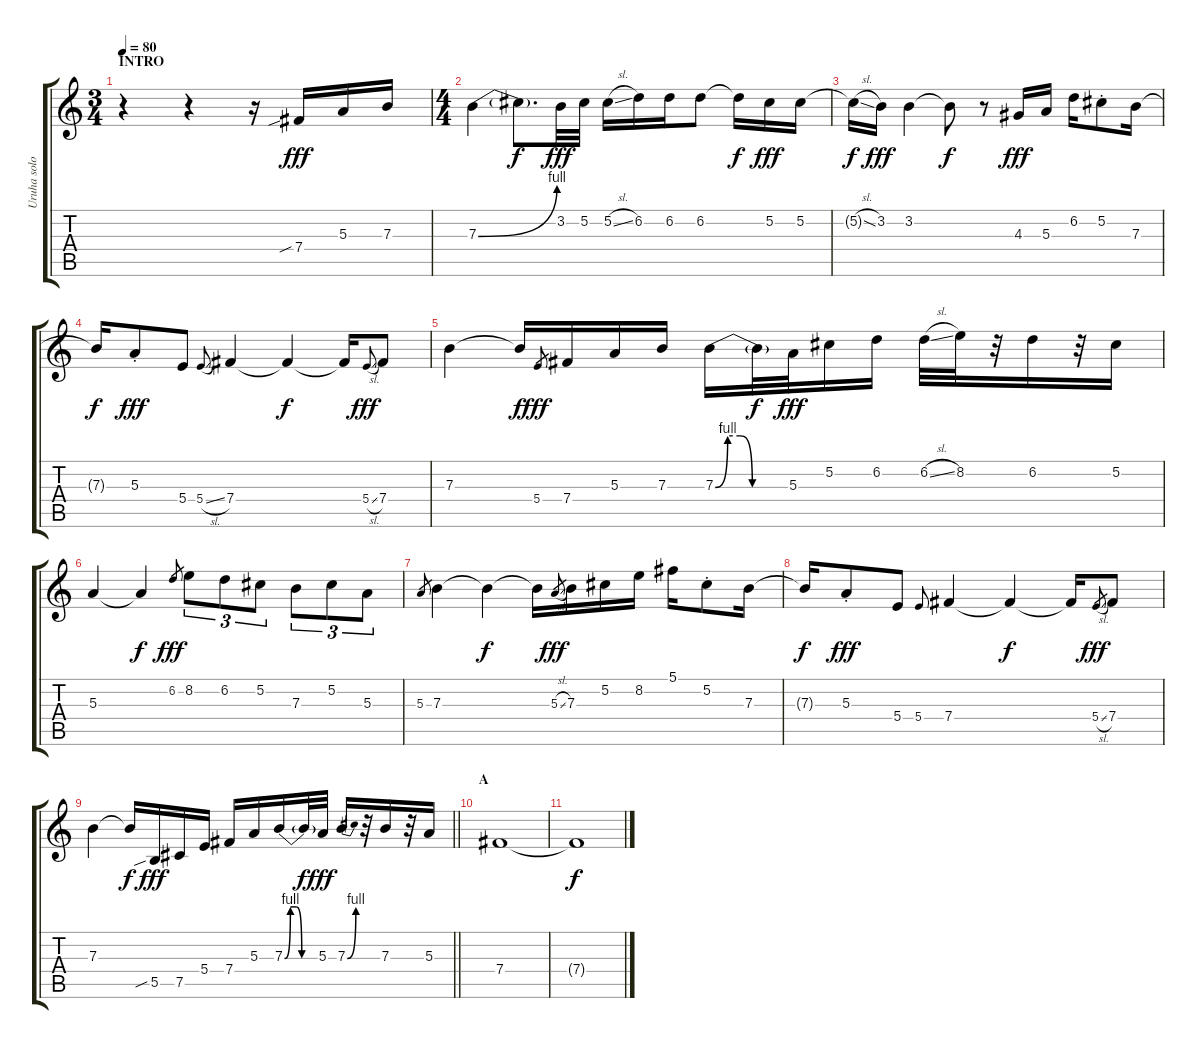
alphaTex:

\track ("Uruha solo" "Uruha solo") {instrument distortionguitar}
\staff {score tabs}
\tuning (Db4 Ab3 E3 B2 Gb2 B1) {hide}
\ts (3 4)
\section ("" "INTRO")
\tempo 80
\clef g2
\ks c
r.4{dy fff volume 16 balance 8 instrument electricguitarclean} r.4 r.16 7.4{sib}.16{beam merge} 5.3.16 7.3.16 |
\ts (4 4)
7.3{be (bend 0 0 60 4)}.4 7.3{t}.8{d dy f} 3.2.32{dy fff} 5.2.32 5.2{sl}.16 6.2.16 6.2.16 6.2.8 6.2{t}.16{dy f} 5.2.16{dy fff} 5.2.16 |
5.2{sl t}.16{dy f} 3.2.16{dy fff} 3.2.4 3.2{t}.8{dy f} r.8 4.3.16{dy fff} 5.3.16 6.2.16 5.2{st}.8 7.3.16 |
7.3{t}.16{dy f} 5.3{st}.8{dy fff} 5.4.8 5.4{sl}.8{gr onbeat} 7.4.4 7.4{t}.4{dy f} 7.4{t}.16 5.4{sl}.8{gr onbeat dy fff} 7.4.8 |
7.3.4 7.3{t}.16{dy f} 5.4.8{gr dy fff} 7.4.16 5.3.16 7.3.16 7.3{be (custom 0 0 10 4 20 4 30 0 60 0)}.16 7.3{t}.32{dy f} 5.3.32{dy fff} 5.2.16 6.2.16 6.2{sl}.32 8.2.32 r.32 6.2.16 r.32 5.2.16 |
5.3.4 5.3{t}.4{dy f} 6.2.8{gr dy fff} 8.2.8{tu (3 2)} 6.2.8{tu (3 2)} 5.2.8{tu (3 2)} 7.3.8{tu (3 2)} 5.2.8{tu (3 2)} 5.3.8{tu (3 2)} |
5.3.8{gr} 7.3.4 7.3{t}.4{dy f} 7.3{t}.16 5.3{sl}.8{gr dy fff} 7.3.16 5.2.16 8.2.16 5.1.16 5.2{st}.8 7.3.16 |
7.3{t}.16{dy f} 5.3{st}.8{dy fff} 5.4.8 5.4.8{gr onbeat} 7.4.4 7.4{t}.4{dy f} 7.4{t}.16 5.4{sl}.8{gr dy fff} 7.4.8 |
\barLineRight lightlight
7.3.4 7.3{t}.16{dy f} 5.5{sib}.16{dy fff} 7.5.16 5.4.16 7.4.16 5.3.16 7.3{be (custom 0 0 10 4 20 4 30 0 60 0)}.16 7.3{t}.32{dy f} 5.3.32{dy fff} 7.3{be (bend 0 0 60 4)}.16 r.32 7.3.16 r.32 5.3.16 |
\section ("" "A")
7.4.1 |
7.4{t}.1{dy f}
